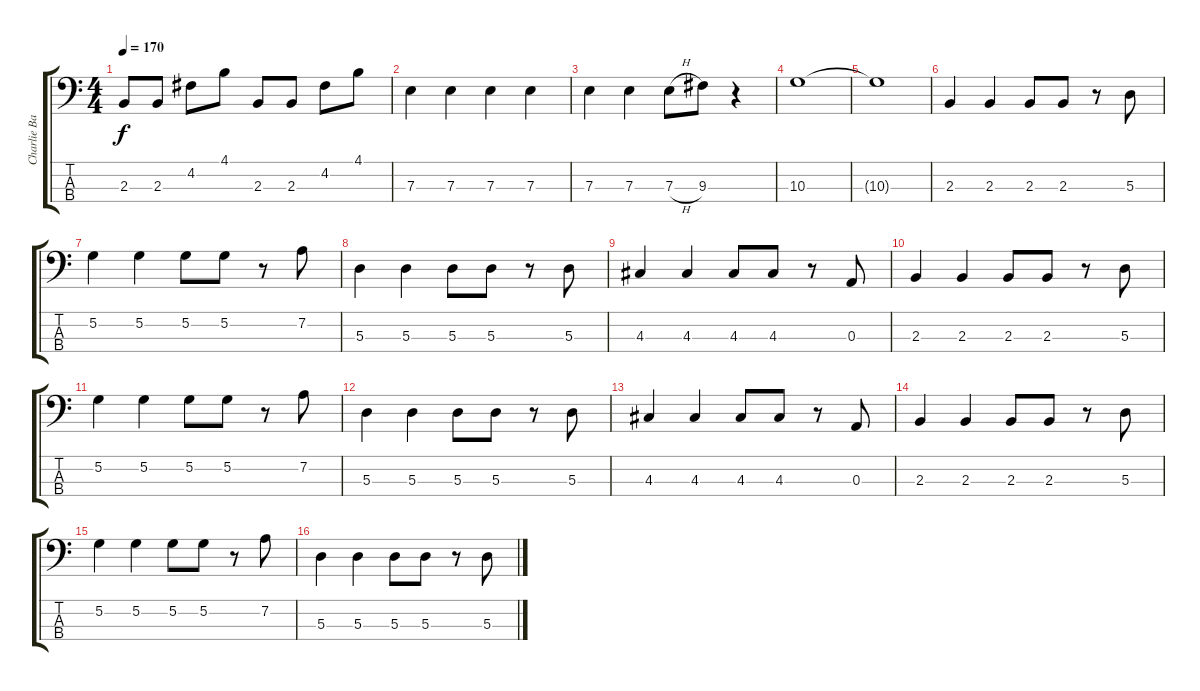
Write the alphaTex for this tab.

\track ("Charlie Bass" "Charlie Ba") {instrument electricbassfinger}
\staff {score tabs}
\tuning (G2 D2 A1 E1) {hide}
\ts (4 4)
\tempo 170
\clef f4
\ks c
2.3.8{dy f} 2.3.8 4.2.8 4.1.8 2.3.8 2.3.8 4.2.8 4.1.8 |
7.3.4 7.3.4 7.3.4 7.3.4 |
7.3.4 7.3.4 7.3{h}.8 9.3.8 r.4 |
10.3.1 |
10.3{t}.1 |
2.3.4 2.3.4 2.3.8 2.3.8 r.8 5.3.8 |
5.2.4 5.2.4 5.2.8 5.2.8 r.8 7.2.8 |
5.3.4 5.3.4 5.3.8 5.3.8 r.8 5.3.8 |
4.3.4 4.3.4 4.3.8 4.3.8 r.8 0.3.8 |
2.3.4 2.3.4 2.3.8 2.3.8 r.8 5.3.8 |
5.2.4 5.2.4 5.2.8 5.2.8 r.8 7.2.8 |
5.3.4 5.3.4 5.3.8 5.3.8 r.8 5.3.8 |
4.3.4 4.3.4 4.3.8 4.3.8 r.8 0.3.8 |
2.3.4 2.3.4 2.3.8 2.3.8 r.8 5.3.8 |
5.2.4 5.2.4 5.2.8 5.2.8 r.8 7.2.8 |
5.3.4 5.3.4 5.3.8 5.3.8 r.8 5.3.8
